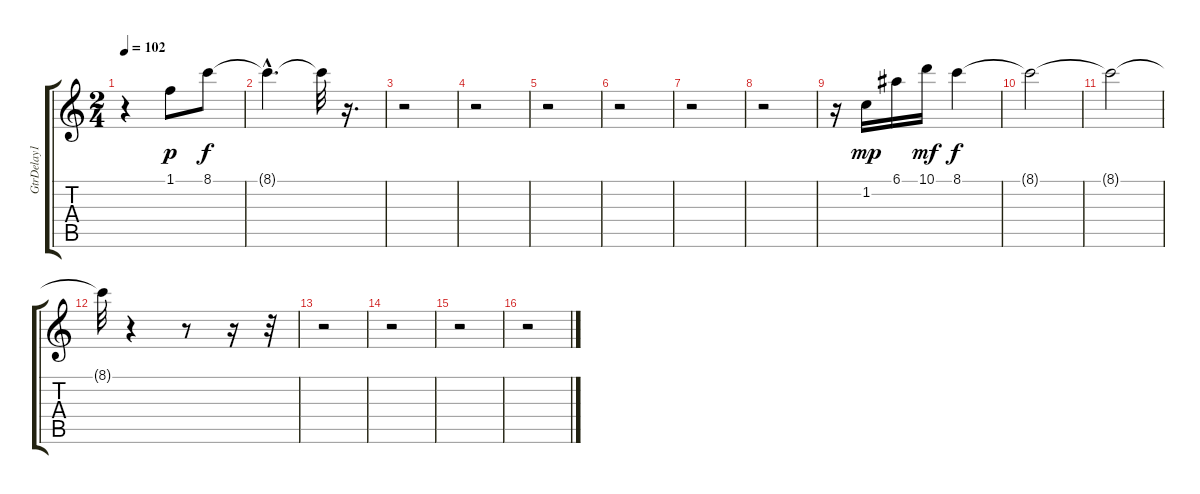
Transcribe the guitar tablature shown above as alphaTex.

\track ("GtrDelay1" "GtrDelay1") {instrument electricguitarclean}
\staff {score tabs}
\tuning (E4 B3 G3 D3 A2 E2) {hide}
\ts (2 4)
\tempo 102
\clef g2
\ks c
r.4{dy f} 1.1.8{dy p} 8.1.8{dy f} |
8.1{hac t}.4{d} 8.1{t}.32 r.16{d} |
r.2 |
r.2 |
r.2 |
r.2 |
r.2 |
r.2 |
r.16 1.2.16{dy mp} 6.1.16 10.1.16{dy mf} 8.1.4{dy f} |
8.1{t}.2 |
8.1{t}.2 |
8.1{t}.32 r.4 r.8 r.16 r.32 |
r.2 |
r.2 |
r.2 |
r.2
